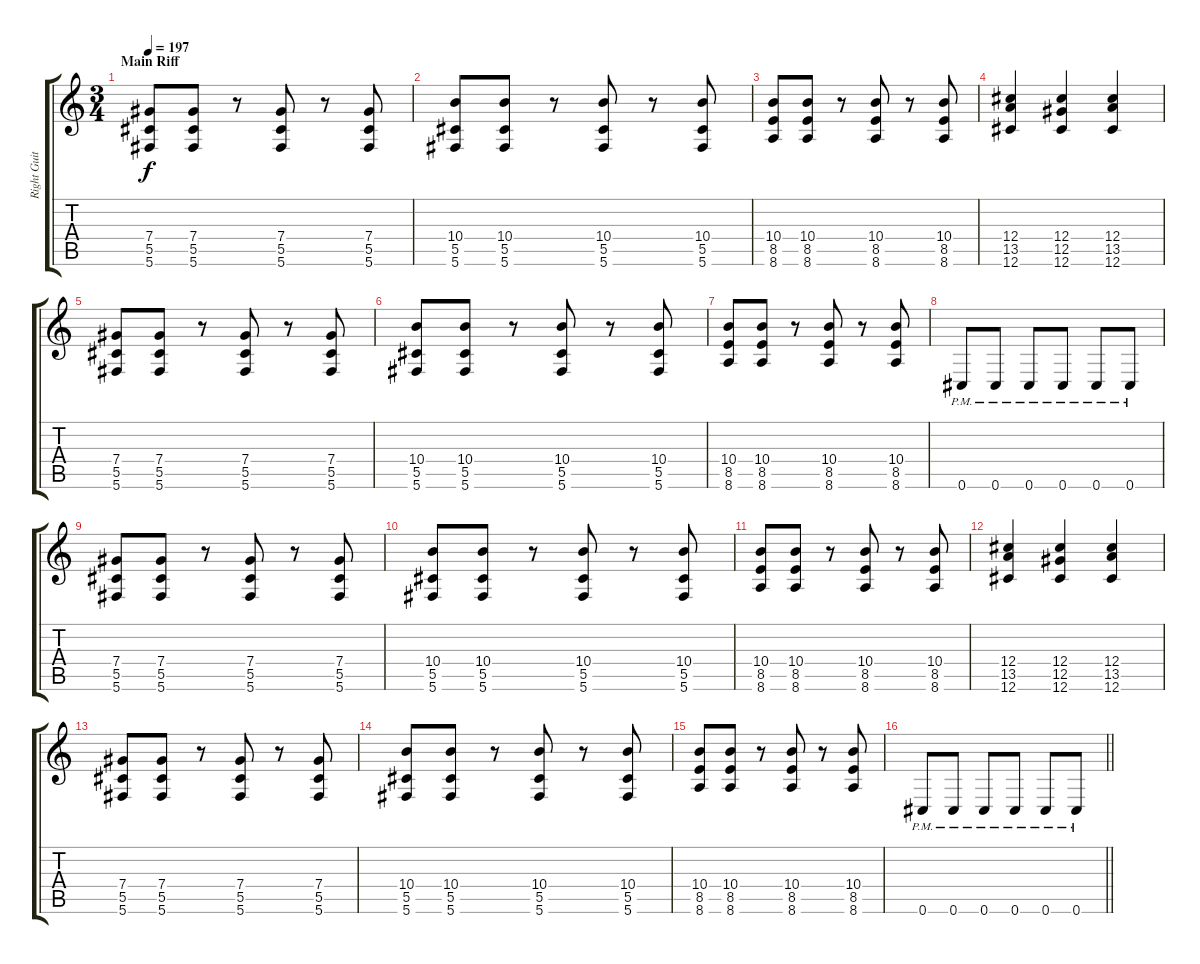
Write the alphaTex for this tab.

\track ("Right Guitar" "Right Guit") {instrument distortionguitar}
\staff {score tabs}
\tuning (Eb4 Bb3 Gb3 Db3 Ab2 Db2) {hide}
\ts (3 4)
\section ("" "Main Riff")
\tempo 197
\clef g2
\ks c
(7.4 5.5 5.6).8{dy f} (7.4 5.5 5.6).8 r.8 (7.4 5.5 5.6).8 r.8 (7.4 5.5 5.6).8 |
(10.4 5.5 5.6).8 (10.4 5.5 5.6).8 r.8 (10.4 5.5 5.6).8 r.8 (10.4 5.5 5.6).8 |
(10.4 8.5 8.6).8 (10.4 8.5 8.6).8 r.8 (10.4 8.5 8.6).8 r.8 (10.4 8.5 8.6).8 |
(12.4 13.5 12.6).4 (12.4 12.5 12.6).4 (12.4 13.5 12.6).4 |
(7.4 5.5 5.6).8 (7.4 5.5 5.6).8 r.8 (7.4 5.5 5.6).8 r.8 (7.4 5.5 5.6).8 |
(10.4 5.5 5.6).8 (10.4 5.5 5.6).8 r.8 (10.4 5.5 5.6).8 r.8 (10.4 5.5 5.6).8 |
(10.4 8.5 8.6).8 (10.4 8.5 8.6).8 r.8 (10.4 8.5 8.6).8 r.8 (10.4 8.5 8.6).8 |
0.6{pm}.8 0.6{pm}.8 0.6{pm}.8 0.6{pm}.8 0.6{pm}.8 0.6{pm}.8 |
(7.4 5.5 5.6).8 (7.4 5.5 5.6).8 r.8 (7.4 5.5 5.6).8 r.8 (7.4 5.5 5.6).8 |
(10.4 5.5 5.6).8 (10.4 5.5 5.6).8 r.8 (10.4 5.5 5.6).8 r.8 (10.4 5.5 5.6).8 |
(10.4 8.5 8.6).8 (10.4 8.5 8.6).8 r.8 (10.4 8.5 8.6).8 r.8 (10.4 8.5 8.6).8 |
(12.4 13.5 12.6).4 (12.4 12.5 12.6).4 (12.4 13.5 12.6).4 |
(7.4 5.5 5.6).8 (7.4 5.5 5.6).8 r.8 (7.4 5.5 5.6).8 r.8 (7.4 5.5 5.6).8 |
(10.4 5.5 5.6).8 (10.4 5.5 5.6).8 r.8 (10.4 5.5 5.6).8 r.8 (10.4 5.5 5.6).8 |
(10.4 8.5 8.6).8 (10.4 8.5 8.6).8 r.8 (10.4 8.5 8.6).8 r.8 (10.4 8.5 8.6).8 |
\barLineRight lightlight
0.6{pm}.8 0.6{pm}.8 0.6{pm}.8 0.6{pm}.8 0.6{pm}.8 0.6{pm}.8
